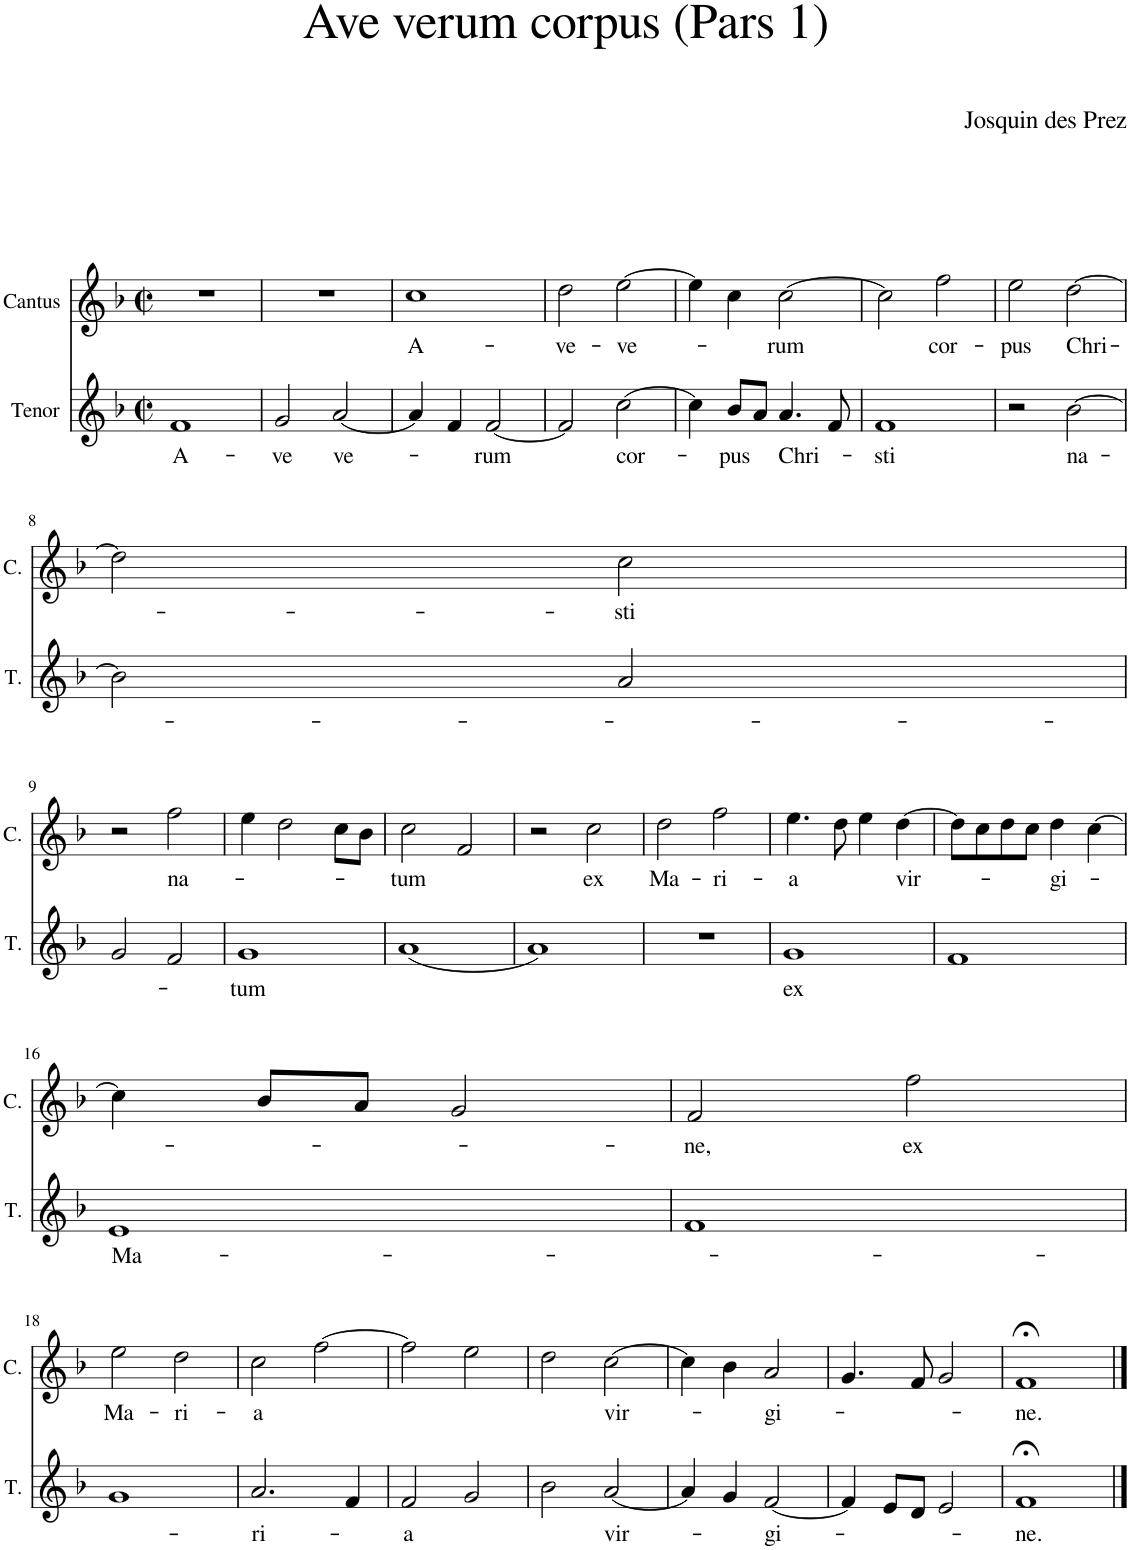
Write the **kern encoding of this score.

**kern	**text	**kern	**text
*part2	*part2	*part1	*part1
*staff2	*staff2	*staff1	*staff1
*I"Tenor	*	*I"Cantus	*
*I'T.	*	*I'C.	*
*clefG2	*	*clefG2	*
*k[b-]	*	*k[b-]	*
*M2/2	*	*M2/2	*
*met(c|)	*	*met(c|)	*
=1	=1	=1	=1
!	!LO:LY:b	!	!
1f	A-	1r	.
=2	=2	=2	=2
!	!LO:LY:b	!	!
2g/	-ve	1r	.
!	!LO:LY:b	!	!
[2a/	ve-	.	.
=3	=3	=3	=3
!	!	!	!LO:LY:b
4a/]	.	1cc	A-
4f/	.	.	.
!	!LO:LY:b	!	!
[2f/	-rum	.	.
=4	=4	=4	=4
!	!	!	!LO:LY:b
2f/]	.	2dd\	-ve-
!	!LO:LY:b	!	!LO:LY:b
[2cc\	cor-	[2ee\	-ve-
=5	=5	=5	=5
4cc\]	.	4ee\]	.
!	!LO:LY:b	!	!
8b-/L	-pus	4cc\	.
8a/J	.	.	.
!	!LO:LY:b	!	!LO:LY:b
4.a/	Chri-	[2cc\	-rum
8f/	.	.	.
=6	=6	=6	=6
!	!LO:LY:b	!	!
1f	-sti	2cc\]	.
!	!	!	!LO:LY:b
.	.	2ff\	cor-
=7	=7	=7	=7
!	!	!	!LO:LY:b
2r	.	2ee\	-pus
!	!LO:LY:b	!	!LO:LY:b
[2b-\	na-	[2dd\	Chri-
!!LO:LB:g=z
=8	=8	=8	=8
2b-\]	.	2dd\]	.
!	!	!	!LO:LY:b
2a/	.	2cc\	-sti
!!LO:LB:g=z
=9	=9	=9	=9
2g/	.	2r	.
!	!	!	!LO:LY:b
2f/	.	2ff\	na-
=10	=10	=10	=10
!	!LO:LY:b	!	!
1g	tum	4ee\	.
.	.	2dd\	.
.	.	8cc\L	.
.	.	8b-\J	.
=11	=11	=11	=11
!	!	!	!LO:LY:b
(1a	.	2cc\	-tum
.	.	2f/	.
=12	=12	=12	=12
1a)	.	2r	.
!	!	!	!LO:LY:b
.	.	2cc\	ex
=13	=13	=13	=13
!	!	!	!LO:LY:b
1r	.	2dd\	Ma-
!	!	!	!LO:LY:b
.	.	2ff\	-ri-
=14	=14	=14	=14
!	!LO:LY:b	!	!LO:LY:b
1g	ex	4.ee\	-a
.	.	8dd\	.
.	.	4ee\	.
!	!	!	!LO:LY:b
.	.	[4dd\	vir-
=15	=15	=15	=15
1f	.	8dd\L]	.
.	.	8cc\	.
.	.	8dd\	.
.	.	8cc\J	.
!	!	!	!LO:LY:b
.	.	4dd\	-gi-
.	.	[4cc\	.
!!LO:LB:g=z
=16	=16	=16	=16
!	!LO:LY:b	!	!
1e	Ma-	4cc\]	.
.	.	8b-/L	.
.	.	8a/J	.
.	.	2g/	.
=17	=17	=17	=17
!	!	!	!LO:LY:b
1f	.	2f/	-ne,
!	!	!	!LO:LY:b
.	.	2ff\	ex
!!LO:LB:g=z
=18	=18	=18	=18
!	!	!	!LO:LY:b
1g	.	2ee\	Ma-
!	!	!	!LO:LY:b
.	.	2dd\	-ri-
=19	=19	=19	=19
!	!LO:LY:b	!	!LO:LY:b
2.a/	-ri-	2cc\	-a
.	.	[2ff\	.
4f/	.	.	.
=20	=20	=20	=20
!	!LO:LY:b	!	!
2f/	-a	2ff\]	.
2g/	.	2ee\	.
=21	=21	=21	=21
2b-\	.	2dd\	.
!	!LO:LY:b	!	!LO:LY:b
[2a/	vir-	[2cc\	vir-
=22	=22	=22	=22
4a/]	.	4cc\]	.
4g/	.	4b-\	.
!	!LO:LY:b	!	!LO:LY:b
[2f/	-gi-	2a/	-gi-
=23	=23	=23	=23
4f/]	.	4.g/	.
8e/L	.	.	.
8d/J	.	8f/	.
2e/	.	2g/	.
=24	=24	=24	=24
!	!LO:LY:b	!	!LO:LY:b
1f;<	-ne.	1f;<	-ne.
==	==	==	==
*-	*-	*-	*-
